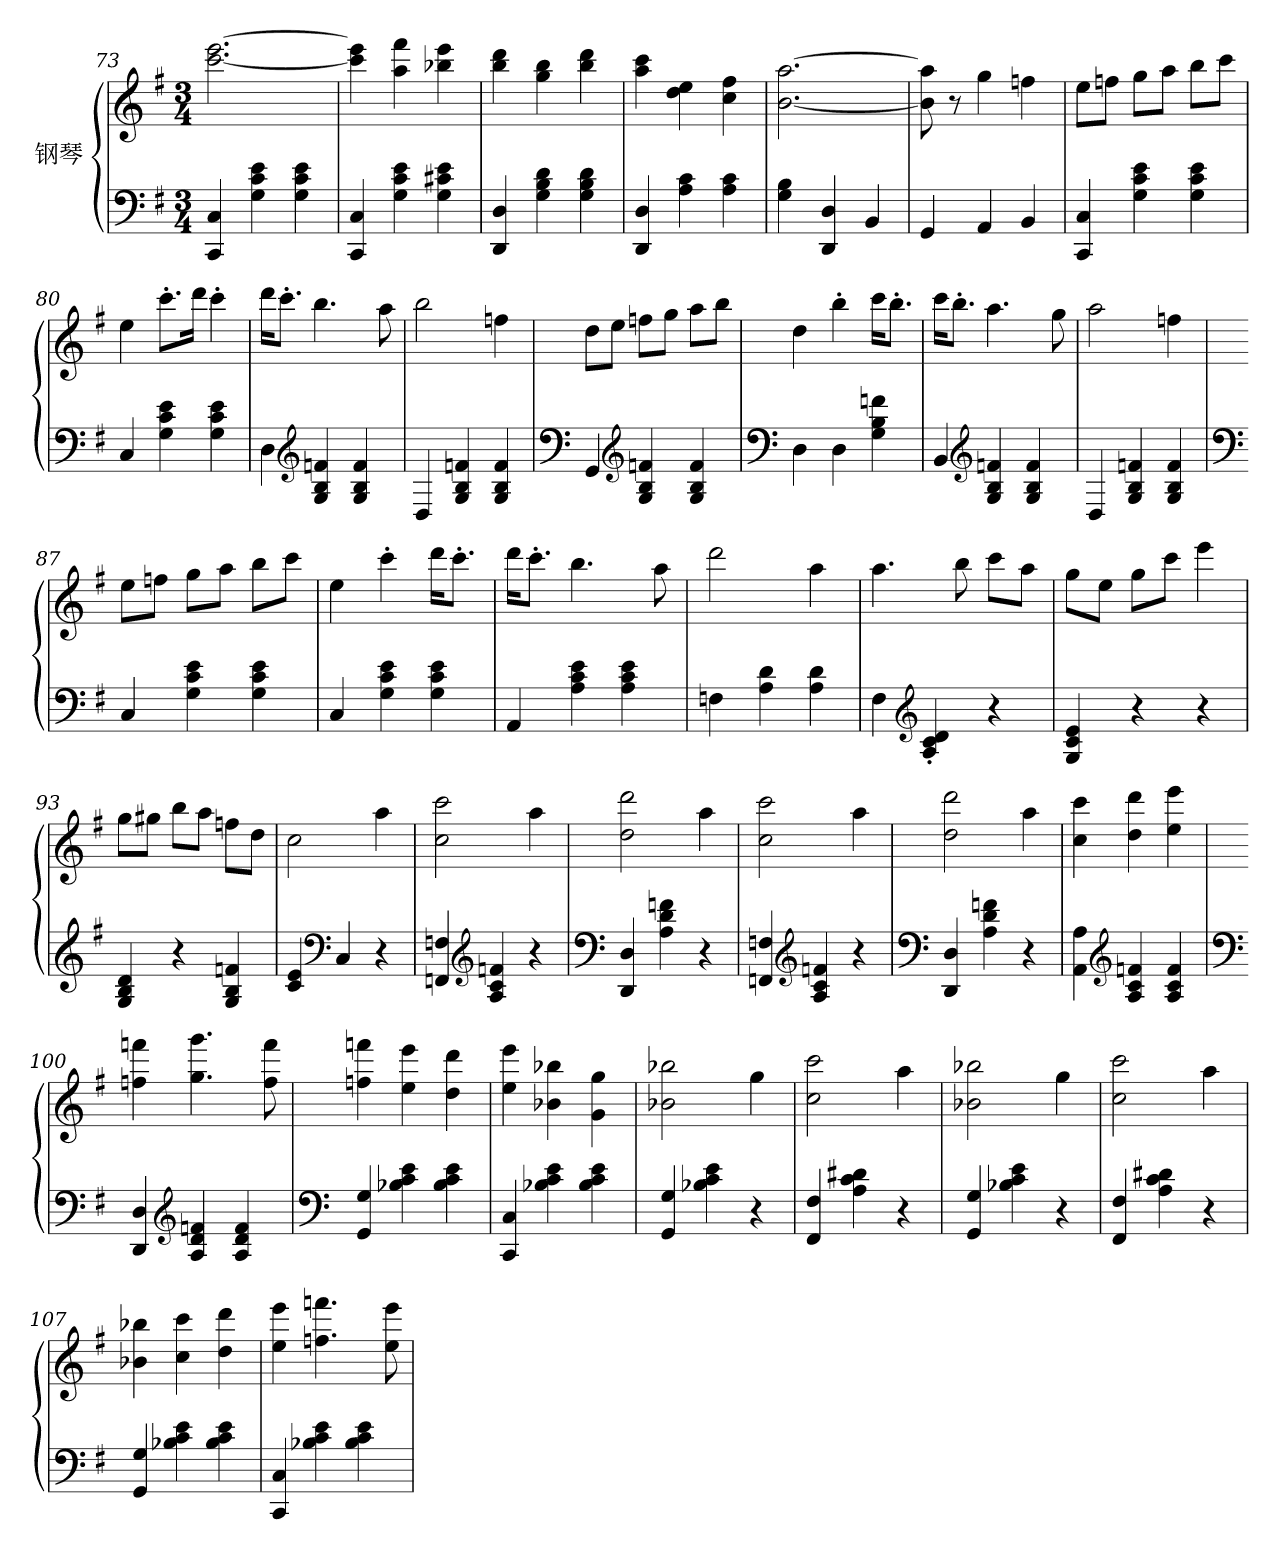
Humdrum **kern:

**kern	**kern
*part2	*part1
*staff2	*staff1
*I"钢琴	*I"钢琴
*clefF4	*clefG2
*k[f#]	*k[f#]
*M3/4	*M3/4
=73	=73
4CC/ 4C/	[2.ccc\ [2.eee\
4G\ 4c\ 4e\	.
4G\ 4c\ 4e\	.
!!LO:LB:g=z
=74	=74
4CC/ 4C/	4ccc\] 4eee\]
4G\ 4c\ 4e\	4aa\ 4fff#\
4G\ 4c#X\ 4e\	4bb-X\ 4eee\
=75	=75
4DD/ 4D/	4bb\ 4ddd\
4G\ 4B\ 4d\	4gg\ 4bb\
4G\ 4B\ 4d\	4bb\ 4ddd\
=76	=76
4DD/ 4D/	4aa\ 4ccc\
4A\ 4c\	4dd\ 4ee\
4A\ 4c\	4cc\ 4ff#\
=77	=77
4G\ 4B\	[2.b\ [2.aa\
4DD/ 4D/	.
4BB/	.
=78	=78
4GG/	8b\] 8aa\]
.	8r
4AA/	4gg\
4BB/	4ffn\
=79	=79
4CC/ 4C/	8ee\L
.	8ffn\J
4G\ 4c\ 4e\	8gg\L
.	8aa\J
4G\ 4c\ 4e\	8bb\L
.	8ccc\J
=80	=80
4C/	4ee\
4G\ 4c\ 4e\	8.ccc'\L
.	16ddd\Jk
4G\ 4c\ 4e\	4ccc'\
!!LO:LB:g=z
=81	=81
4D\	16ddd\KL
.	8.ccc'\J
*clefG2	*
4G/ 4B/ 4fn/	4.bb\
4G/ 4B/ 4f/	.
.	8aa\
=82	=82
4D/	2bb\
4G/ 4B/ 4fn/	.
4G/ 4B/ 4f/	4ffn\
=83	=83
*clefF4	*
4GG/	8dd\L
.	8ee\J
*clefG2	*
4G/ 4B/ 4fn/	8ffn\L
.	8gg\J
4G/ 4B/ 4f/	8aa\L
.	8bb\J
=84	=84
*clefF4	*
4D\	4dd\
4D\	4bb'\
4G\ 4B\ 4fn\	16ccc\KL
.	8.bb'\J
=85	=85
4BB/	16ccc\KL
.	8.bb'\J
*clefG2	*
4G/ 4B/ 4fn/	4.aa\
4G/ 4B/ 4f/	.
.	8gg\
=86	=86
4D/	2aa\
4G/ 4B/ 4fn/	.
4G/ 4B/ 4f/	4ffn\
!!LO:LB:g=z
=87	=87
*clefF4	*
4C/	8ee\L
.	8ffn\J
4G\ 4c\ 4e\	8gg\L
.	8aa\J
4G\ 4c\ 4e\	8bb\L
.	8ccc\J
=88	=88
4C/	4ee\
4G\ 4c\ 4e\	4ccc'\
4G\ 4c\ 4e\	16ddd\KL
.	8.ccc'\J
=89	=89
4AA/	16ddd\KL
.	8.ccc'\J
4A\ 4c\ 4e\	4.bb\
4A\ 4c\ 4e\	.
.	8aa\
=90	=90
4Fn\	2ddd\
4A\ 4d\	.
4A\ 4d\	4aa\
=91	=91
4F#\	4.aa\
*clefG2	*
4A/' 4c/' 4d/'	.
.	8bb\
4r	8ccc\L
.	8aa\J
=92	=92
4G/ 4c/ 4e/	8gg\L
.	8ee\J
4r	8gg\L
.	8ccc\J
4r	4eee\
!!LO:LB:g=z
=93	=93
4G/ 4B/ 4d/	8gg\L
.	8gg#X\J
4r	8bb\L
.	8aa\J
4G/ 4B/ 4fn/	8ffn\L
.	8dd\J
=94	=94
4c/ 4e/	2cc\
*clefF4	*
4C/	.
4r	4aa\
=95	=95
4FFn/ 4Fn/	2cc\ 2ccc\
*clefG2	*
4A/ 4c/ 4fn/	.
4r	4aa\
=96	=96
*clefF4	*
4DD/ 4D/	2dd\ 2ddd\
4A\ 4d\ 4fn\	.
4r	4aa\
=97	=97
4FFn/ 4Fn/	2cc\ 2ccc\
*clefG2	*
4A/ 4c/ 4fn/	.
4r	4aa\
=98	=98
*clefF4	*
4DD/ 4D/	2dd\ 2ddd\
4A\ 4d\ 4fn\	.
4r	4aa\
!!LO:LB:g=z
=99	=99
4AA\ 4A\	4cc\ 4ccc\
*clefG2	*
4A/ 4c/ 4fn/	4dd\ 4ddd\
4A/ 4c/ 4f/	4ee\ 4eee\
=100	=100
*clefF4	*
4DD/ 4D/	4ffn\ 4fffn\
*clefG2	*
4A/ 4d/ 4fn/	4.gg\ 4.ggg\
4A/ 4d/ 4f/	.
.	8ff\ 8fff\
=101	=101
*clefF4	*
4GG/ 4G/	4ffn\ 4fffn\
4B-X\ 4c\ 4e\	4ee\ 4eee\
4B-\ 4c\ 4e\	4dd\ 4ddd\
=102	=102
4CC/ 4C/	4ee\ 4eee\
4B-X\ 4c\ 4e\	4b-X\ 4bb-X\
4B-\ 4c\ 4e\	4g\ 4gg\
=103	=103
4GG/ 4G/	2b-X\ 2bb-X\
4B-X\ 4c\ 4e\	.
4r	4gg\
=104	=104
4FF#/ 4F#/	2cc\ 2ccc\
4A\ 4c\ 4d#X\	.
4r	4aa\
!!LO:PB:g=z
=105	=105
4GG/ 4G/	2b-X\ 2bb-X\
4B-X\ 4c\ 4e\	.
4r	4gg\
=106	=106
4FF#/ 4F#/	2cc\ 2ccc\
4A\ 4c\ 4d#X\	.
4r	4aa\
=107	=107
4GG/ 4G/	4b-X\ 4bb-X\
4B-X\ 4c\ 4e\	4cc\ 4ccc\
4B-\ 4c\ 4e\	4dd\ 4ddd\
=108	=108
4CC/ 4C/	4ee\ 4eee\
4B-X\ 4c\ 4e\	4.ffn\ 4.fffn\
4B-\ 4c\ 4e\	.
.	8ee\ 8eee\
=	=
*-	*-
